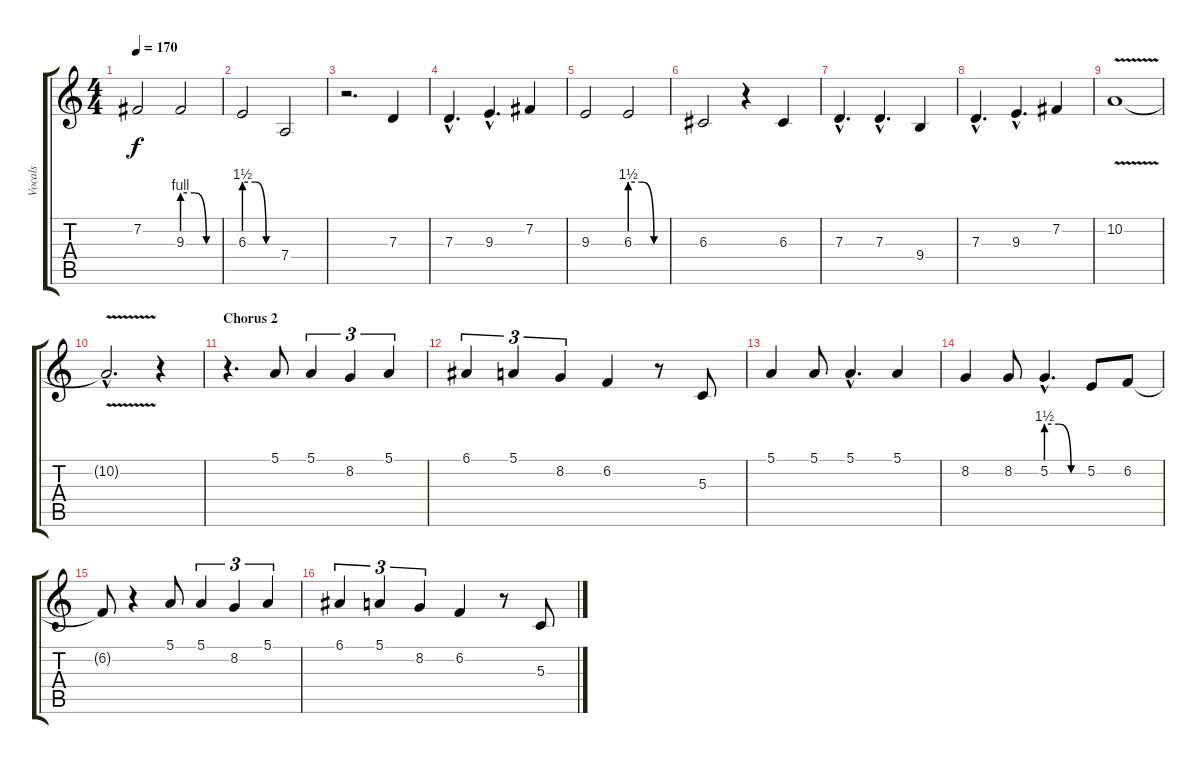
\track ("Vocals" "Vocals") {instrument lead2sawtooth}
\staff {score tabs}
\tuning (E4 B3 G3 D3 A2 E2) {hide}
\ts (4 4)
\tempo 170
\clef g2
\ks c
7.2.2{dy f} 9.3{be (custom 0 4 20 4 40 0 60 0)}.2 |
6.3{be (custom 0 6 20 6 40 0 60 0)}.2 7.4.2 |
r.2{d} 7.3.4 |
7.3{hac}.4{d} 9.3{hac}.4{d} 7.2.4 |
9.3.2 6.3{be (custom 0 6 20 6 40 0 60 0)}.2 |
6.3.2 r.4 6.3.4 |
7.3{hac}.4{d} 7.3{hac}.4{d} 9.4.4 |
7.3{hac}.4{d} 9.3{hac}.4{d} 7.2.4 |
10.2{v}.1 |
10.2{hac t}.2{d} r.4 |
\section ("" "Chorus 2")
r.4{d} 5.1.8 5.1.4{tu (3 2)} 8.2.4{tu (3 2)} 5.1.4{tu (3 2)} |
6.1.4{tu (3 2)} 5.1.4{tu (3 2)} 8.2.4{tu (3 2)} 6.2.4 r.8 5.3.8 |
5.1.4 5.1.8 5.1{hac}.4{d} 5.1.4 |
8.2.4 8.2.8 5.2{be (custom 0 6 20 6 40 0 60 0) hac}.4{d} 5.2.8 6.2.8 |
6.2{t}.8 r.4 5.1.8 5.1.4{tu (3 2)} 8.2.4{tu (3 2)} 5.1.4{tu (3 2)} |
6.1.4{tu (3 2)} 5.1.4{tu (3 2)} 8.2.4{tu (3 2)} 6.2.4 r.8 5.3.8
